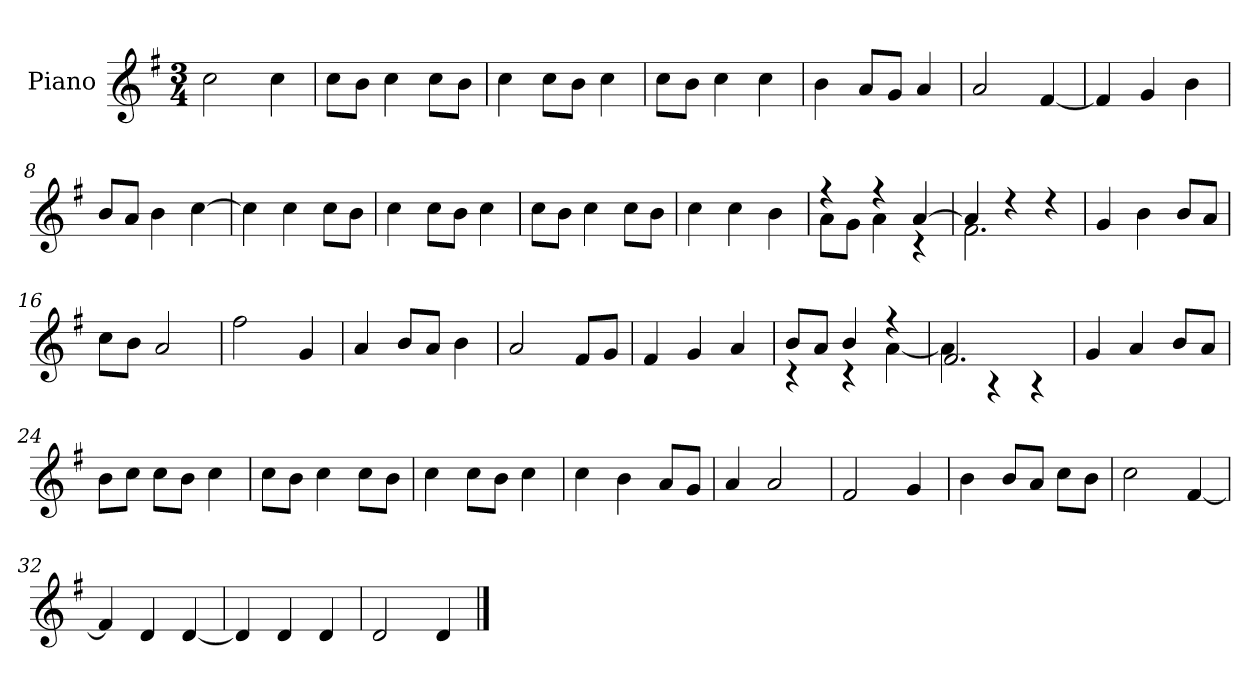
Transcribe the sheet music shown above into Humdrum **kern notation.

**kern
*part1
*staff1
*I"Piano
*I'P-no
*clefG2
*k[f#]
*M3/4
*MM179
=1
2cc\
4cc\
=2
8cc\L
8b\J
4cc\
8cc\L
8b\J
=3
4cc\
8cc\L
8b\J
4cc\
=4
8cc\L
8b\J
4cc\
4cc\
=5
4b\
8a/L
8g/J
4a/
=6
2a/
[4f#/
=7
4f#/]
4g/
4b\
=8
8b/L
8a/J
4b\
[4cc\
=9
4cc\]
4cc\
8cc\L
8b\J
!!LO:LB:g=z
=10
4cc\
8cc\L
8b\J
4cc\
=11
8cc\L
8b\J
4cc\
8cc\L
8b\J
=12
4cc\
4cc\
4b\
=13
*^
4r	8a\L
.	8g\J
4r	4a\
[4a/	4r
=14	=14
4a/]	2.f#\
4r	.
4r	.
*v	*v
=15
4g/
4b\
8b/L
8a/J
=16
8cc\L
8b\J
2a/
=17
2ff#\
4g/
=18
4a/
8b/L
8a/J
4b\
=19
2a/
8f#/L
8g/J
!!LO:LB:g=z
=20
4f#/
4g/
4a/
=21
*^
8b/L	4r
8a/J	.
4b/	4r
4r	[4a\
=22	=22
2.f#/	4a\]
.	4r
.	4r
*v	*v
=23
4g/
4a/
8b/L
8a/J
=24
8b\L
8cc\J
8cc\L
8b\J
4cc\
=25
8cc\L
8b\J
4cc\
8cc\L
8b\J
=26
4cc\
8cc\L
8b\J
4cc\
=27
4cc\
4b\
8a/L
8g/J
=28
4a/
2a/
=29
2f#/
4g/
!!LO:LB:g=z
=30
4b\
8b/L
8a/J
8cc\L
8b\J
=31
2cc\
[4f#/
=32
4f#/]
4d/
[4d/
=33
4d/]
4d/
4d/
=34
2d/
4d/
==
*-
